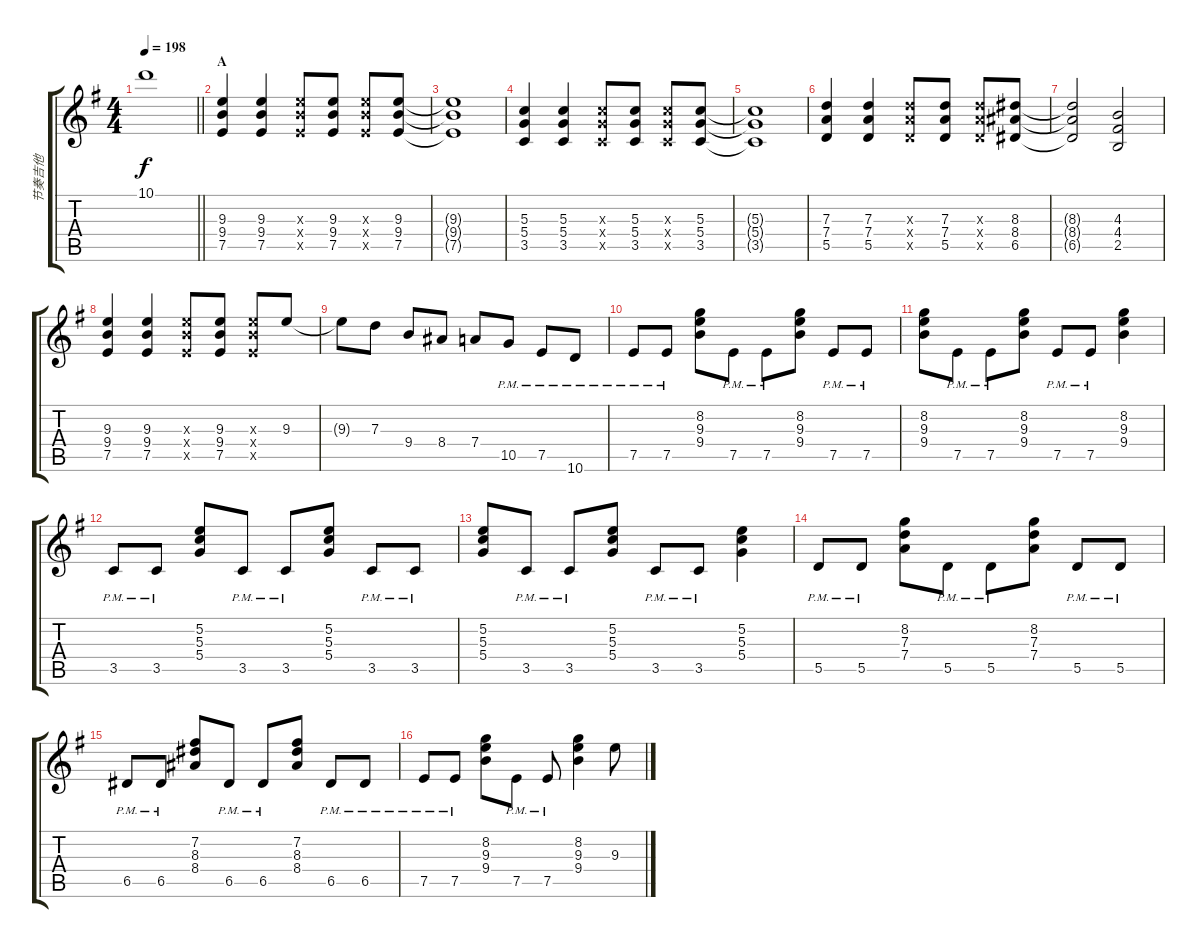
\track ("节奏吉他" "节奏吉他") {instrument overdrivenguitar}
\staff {score tabs}
\tuning (E4 B3 G3 D3 A2 E2) {hide}
\ts (4 4)
\tempo 198
\clef g2
\barLineRight lightlight
\ks g
10.1{t}.1{dy f} |
\section ("" "A")
(9.3 9.4 7.5).4 (9.3 9.4 7.5).4 (9.3{x} 9.4{x} 7.5{x}).8 (9.3 9.4 7.5).8 (9.3{x} 9.4{x} 7.5{x}).8 (9.3 9.4 7.5).8 |
(9.3{t} 9.4{t} 7.5{t}).1 |
(5.3 5.4 3.5).4 (5.3 5.4 3.5).4 (5.3{x} 5.4{x} 3.5{x}).8 (5.3 5.4 3.5).8 (5.3{x} 5.4{x} 3.5{x}).8 (5.3 5.4 3.5).8 |
(5.3{t} 5.4{t} 3.5{t}).1 |
(7.3 7.4 5.5).4 (7.3 7.4 5.5).4 (7.3{x} 7.4{x} 5.5{x}).8 (7.3 7.4 5.5).8 (7.3{x} 7.4{x} 5.5{x}).8 (8.3 8.4 6.5).8 |
(8.3{t} 8.4{t} 6.5{t}).2 (4.3 4.4 2.5).2 |
(9.3 9.4 7.5).4 (9.3 9.4 7.5).4 (9.3{x} 9.4{x} 7.5{x}).8 (9.3 9.4 7.5).8 (9.3{x} 9.4{x} 7.5{x}).8 9.3.8 |
9.3{t}.8 7.3.8 9.4.8 8.4.8 7.4.8 10.5{pm}.8 7.5{pm}.8 10.6{pm}.8 |
7.5{pm}.8 7.5{pm}.8 (8.2 9.3 9.4).8 7.5{pm}.8 7.5{pm}.8 (8.2 9.3 9.4).8 7.5{pm}.8 7.5{pm}.8 |
(8.2 9.3 9.4).8 7.5{pm}.8 7.5{pm}.8 (8.2 9.3 9.4).8 7.5{pm}.8 7.5{pm}.8 (8.2 9.3 9.4).4 |
3.5{pm}.8 3.5{pm}.8 (5.2 5.3 5.4).8 3.5{pm}.8 3.5{pm}.8 (5.2 5.3 5.4).8 3.5{pm}.8 3.5{pm}.8 |
(5.2 5.3 5.4).8 3.5{pm}.8 3.5{pm}.8 (5.2 5.3 5.4).8 3.5{pm}.8 3.5{pm}.8 (5.2 5.3 5.4).4 |
5.5{pm}.8 5.5{pm}.8 (8.2 7.3 7.4).8 5.5{pm}.8 5.5{pm}.8 (8.2 7.3 7.4).8 5.5{pm}.8 5.5{pm}.8 |
6.5{pm}.8 6.5{pm}.8 (7.2 8.3 8.4).8 6.5{pm}.8 6.5{pm}.8 (7.2 8.3 8.4).8 6.5{pm}.8 6.5{pm}.8 |
7.5{pm}.8 7.5{pm}.8 (8.2 9.3 9.4).8 7.5{pm}.8 7.5{pm}.8 (8.2 9.3 9.4).4 9.3.8
